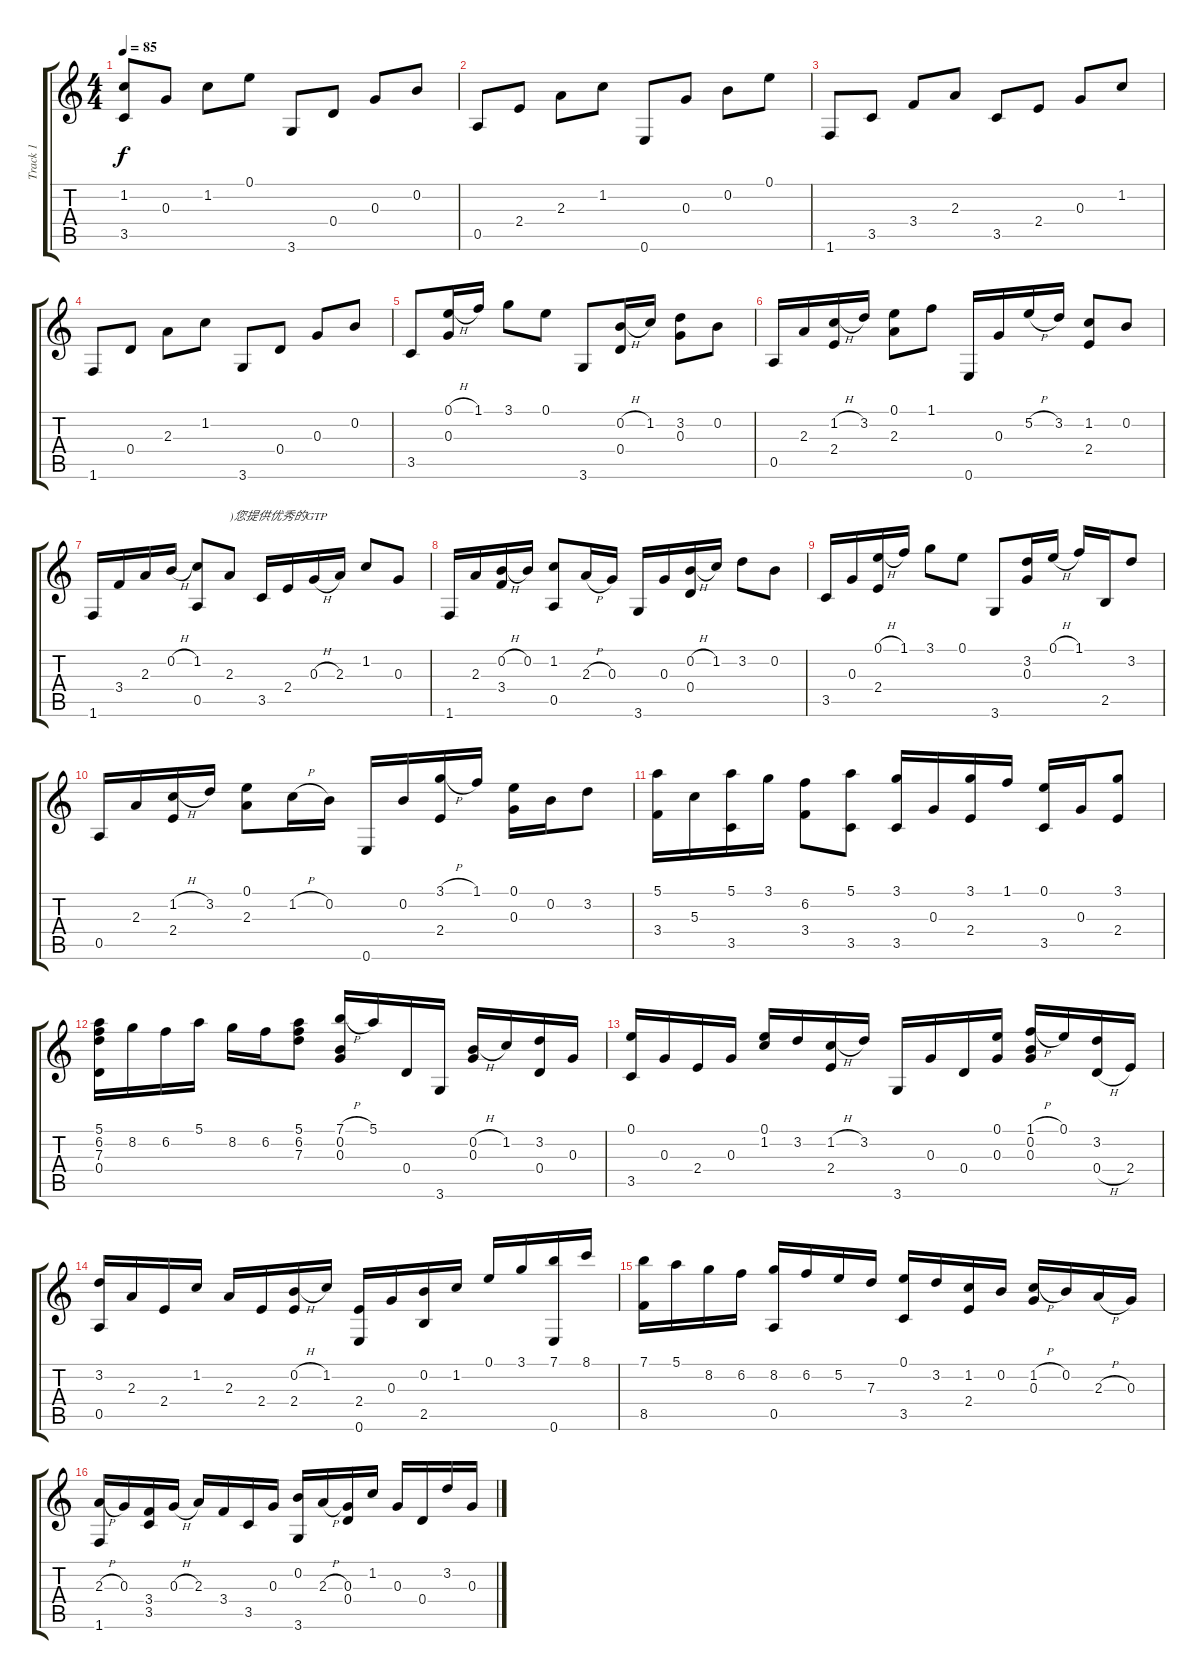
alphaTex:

\track ("Track 1" "Track 1") {instrument acousticguitarsteel}
\staff {score tabs}
\tuning (E4 B3 G3 D3 A2 E2) {hide}
\ts (4 4)
\tempo 85
\clef g2
\ks c
(1.2 3.5).8{dy f} 0.3.8 1.2.8 0.1.8 3.6.8 0.4.8 0.3.8 0.2.8 |
0.5.8 2.4.8 2.3.8 1.2.8 0.6.8 0.3.8 0.2.8 0.1.8 |
1.6.8 3.5.8 3.4.8 2.3.8 3.5.8 2.4.8 0.3.8 1.2.8 |
1.6.8 0.4.8 2.3.8 1.2.8 3.6.8 0.4.8 0.3.8 0.2.8 |
3.5.8 (0.1{h} 0.3).16 1.1.16 3.1.8 0.1.8 3.6.8 (0.2{h} 0.4).16 1.2.16 (3.2 0.3).8 0.2.8 |
0.5.16 2.3.16 (1.2{h} 2.4).16 3.2.16 (0.1 2.3).8 1.1.8 0.6.16 0.3.16 5.2{h}.16 3.2.16 (1.2 2.4).8 0.2.8 |
1.6.16 3.4.16 2.3.16 0.2{h}.16 (1.2 0.5).8 2.3.8{txt ")您提供优秀的GTP"} 3.5.16 2.4.16 0.3{h}.16 2.3.16 1.2.8 0.3.8 |
1.6.16 2.3.16 (0.2{h} 3.4).16 0.2.16 (1.2 0.5).8 2.3{h}.16 0.3.16 3.6.16 0.3.16 (0.2{h} 0.4).16 1.2.16 3.2.8 0.2.8 |
3.5.16 0.3.16 (0.1{h} 2.4).16 1.1.16 3.1.8 0.1.8 3.6.8 (3.2 0.3).16 0.1{h}.16 1.1.16 2.5.16 3.2.8 |
0.5.16 2.3.16 (1.2{h} 2.4).16 3.2.16 (0.1 2.3).8 1.2{h}.16 0.2.16 0.6.16 0.2.16 (3.1{h} 2.4).16 1.1.16 (0.1 0.3).16 0.2.16 3.2.8 |
(5.1 3.4).16 5.3.16 (5.1 3.5).16 3.1.16 (6.2 3.4).8 (5.1 3.5).8 (3.1 3.5).16 0.3.16 (3.1 2.4).16 1.1.16 (0.1 3.5).16 0.3.16 (3.1 2.4).8 |
(5.1 6.2 7.3 0.4).16 8.2.16 6.2.16 5.1.16 8.2.16 6.2.16 (5.1 6.2 7.3).8 (7.1{h} 0.2 0.3).16 5.1.16 0.4.16 3.6.16 (0.2{h} 0.3).16 1.2.16 (3.2 0.4).16 0.3.16 |
(0.1 3.5).16 0.3.16 2.4.16 0.3.16 (0.1 1.2).16 3.2.16 (1.2{h} 2.4).16 3.2.16 3.6.16 0.3.16 0.4.16 (0.1 0.3).16 (1.1{h} 0.2 0.3).16 0.1.16 (3.2 0.4{h}).16 2.4.16 |
(3.2 0.5).16 2.3.16 2.4.16 1.2.16 2.3.16 2.4.16 (0.2{h} 2.4).16 1.2.16 (2.4 0.6).16 0.3.16 (0.2 2.5).16 1.2.16 0.1.16 3.1.16 (7.1 0.6).16 8.1.16 |
(7.1 8.5).16 5.1.16 8.2.16 6.2.16 (8.2 0.5).16 6.2.16 5.2.16 7.3.16 (0.1 3.5).16 3.2.16 (1.2 2.4).16 0.2.16 (1.2{h} 0.3).16 0.2.16 2.3{h}.16 0.3.16 |
(2.3{h} 1.6).16 0.3.16 (3.4 3.5).16 0.3{h}.16 2.3.16 3.4.16 3.5.16 0.3.16 (0.2 3.6).16 2.3{h}.16 (0.3 0.4).16 1.2.16 0.3.16 0.4.16 3.2.16 0.3.16
